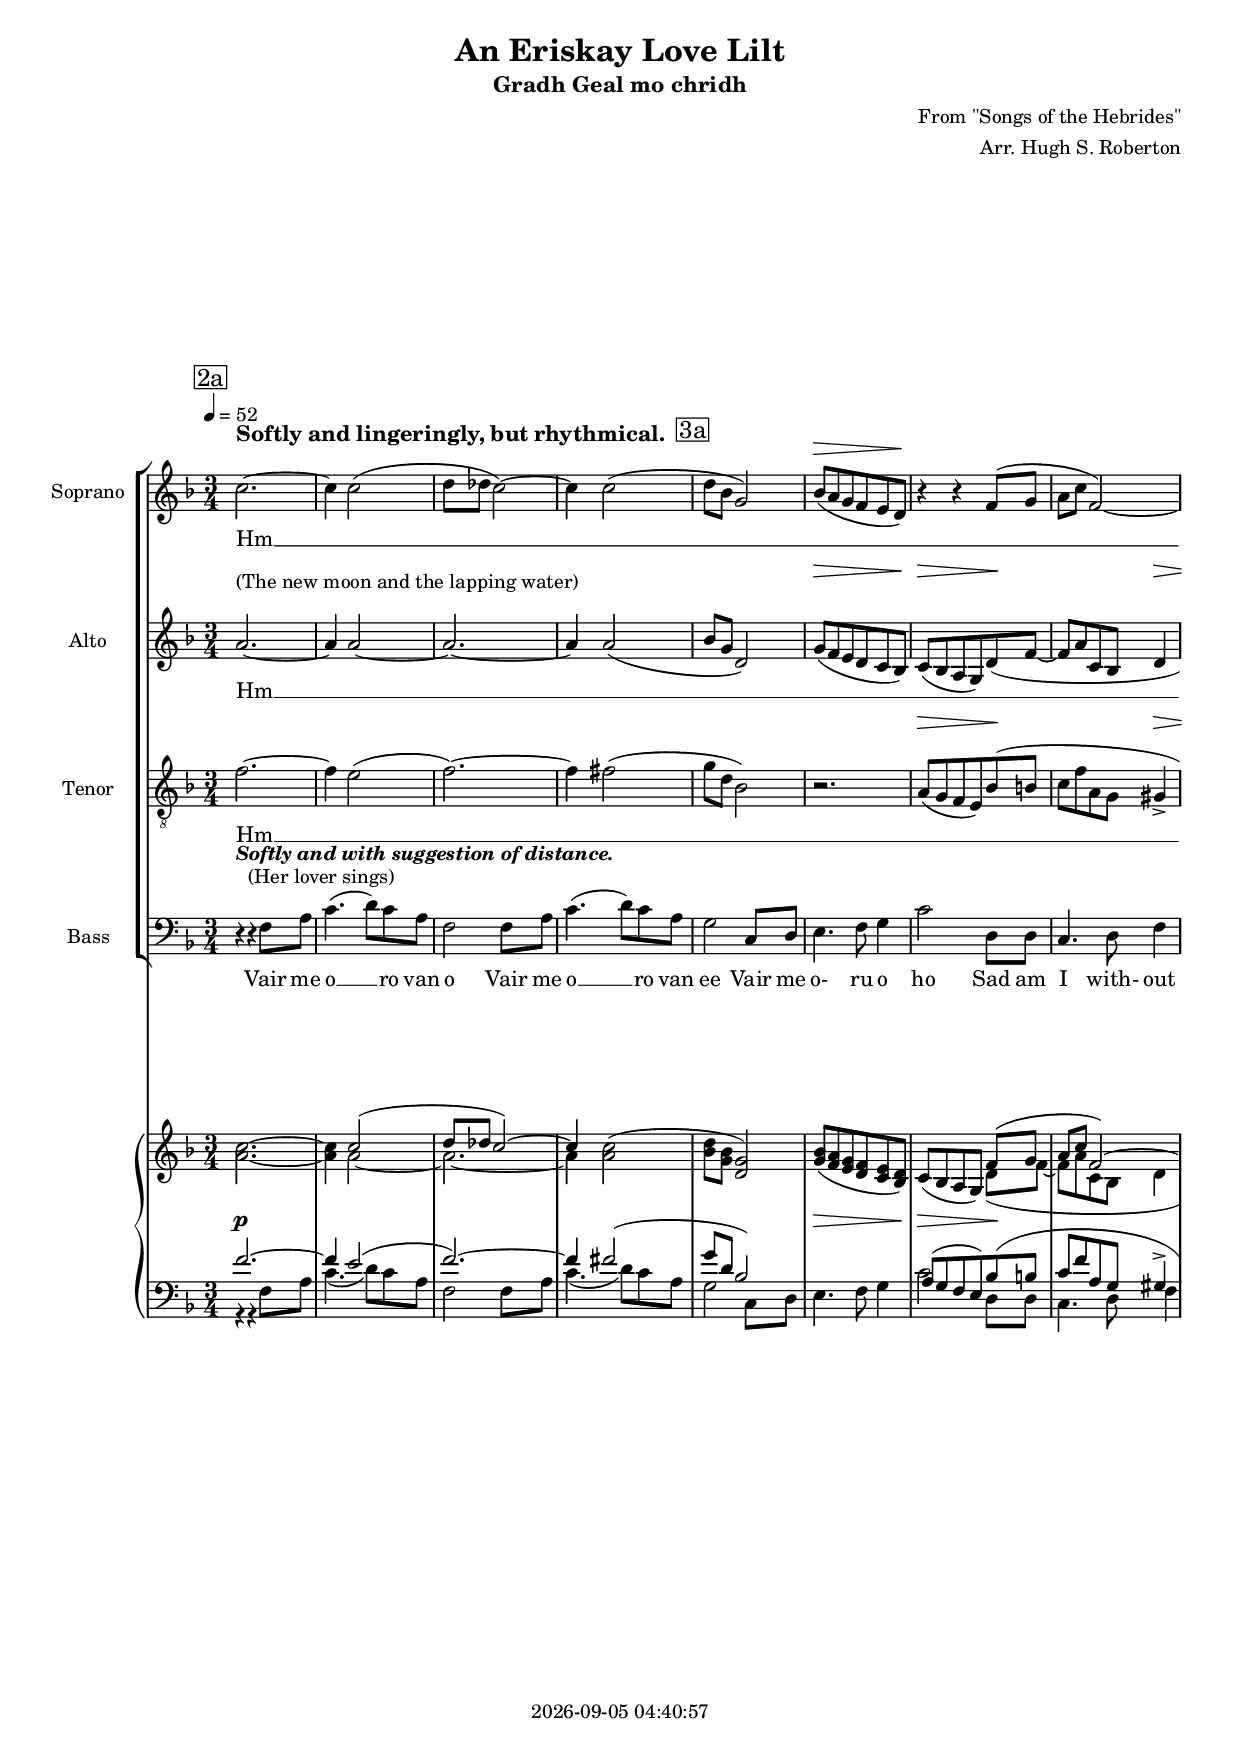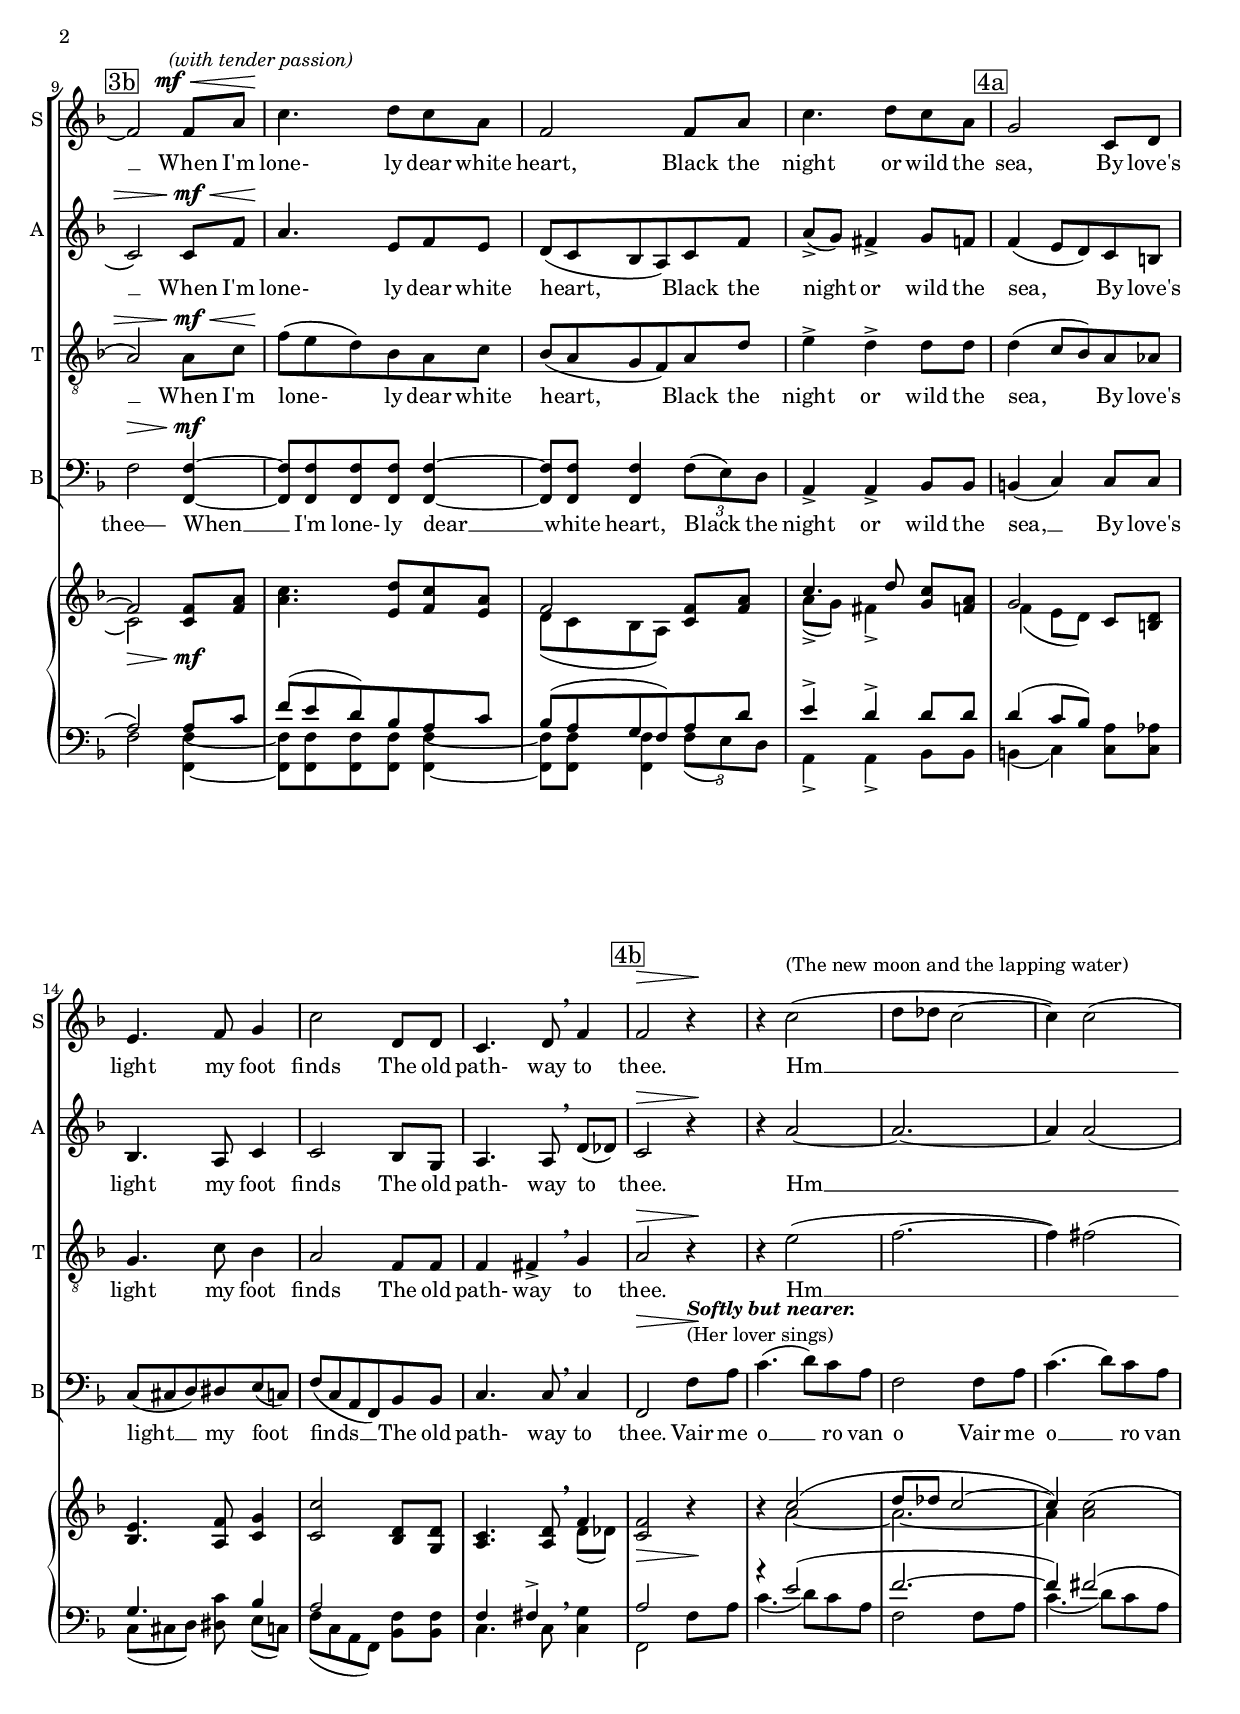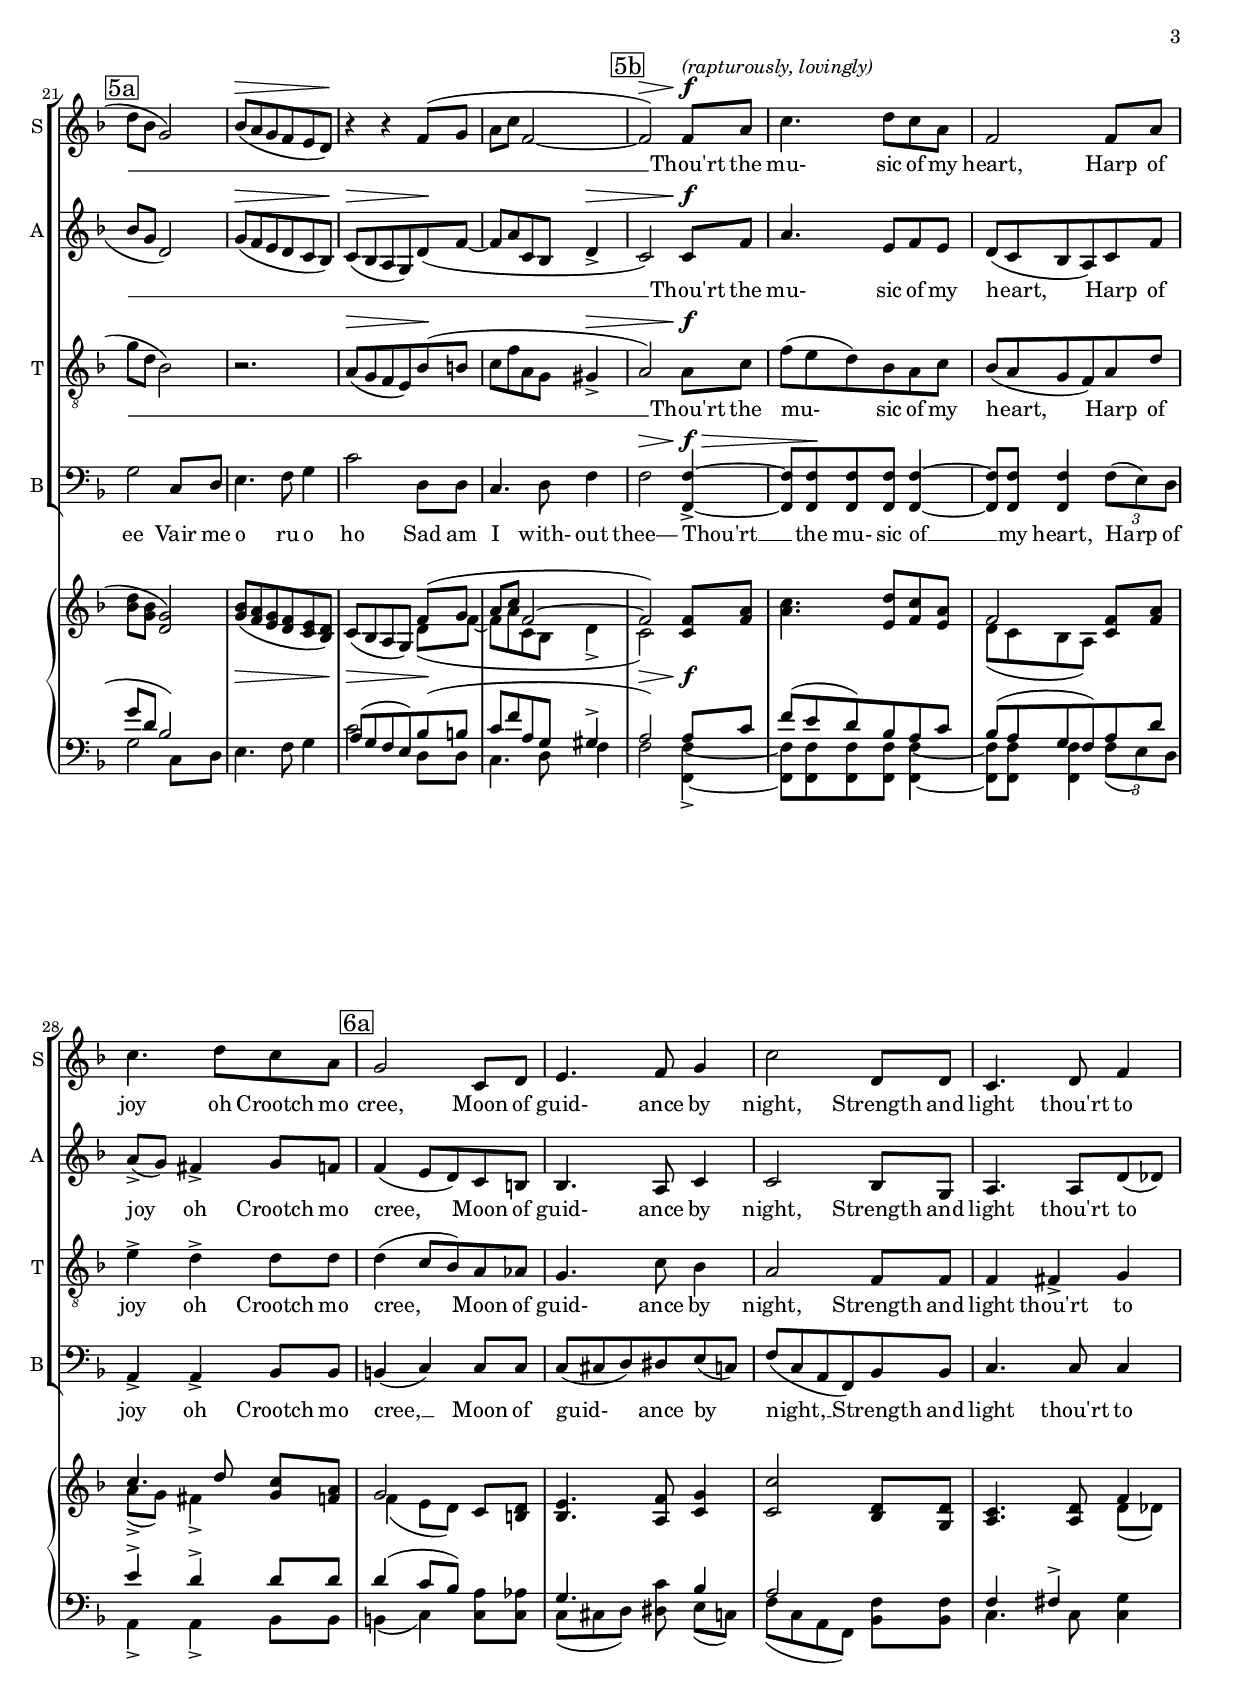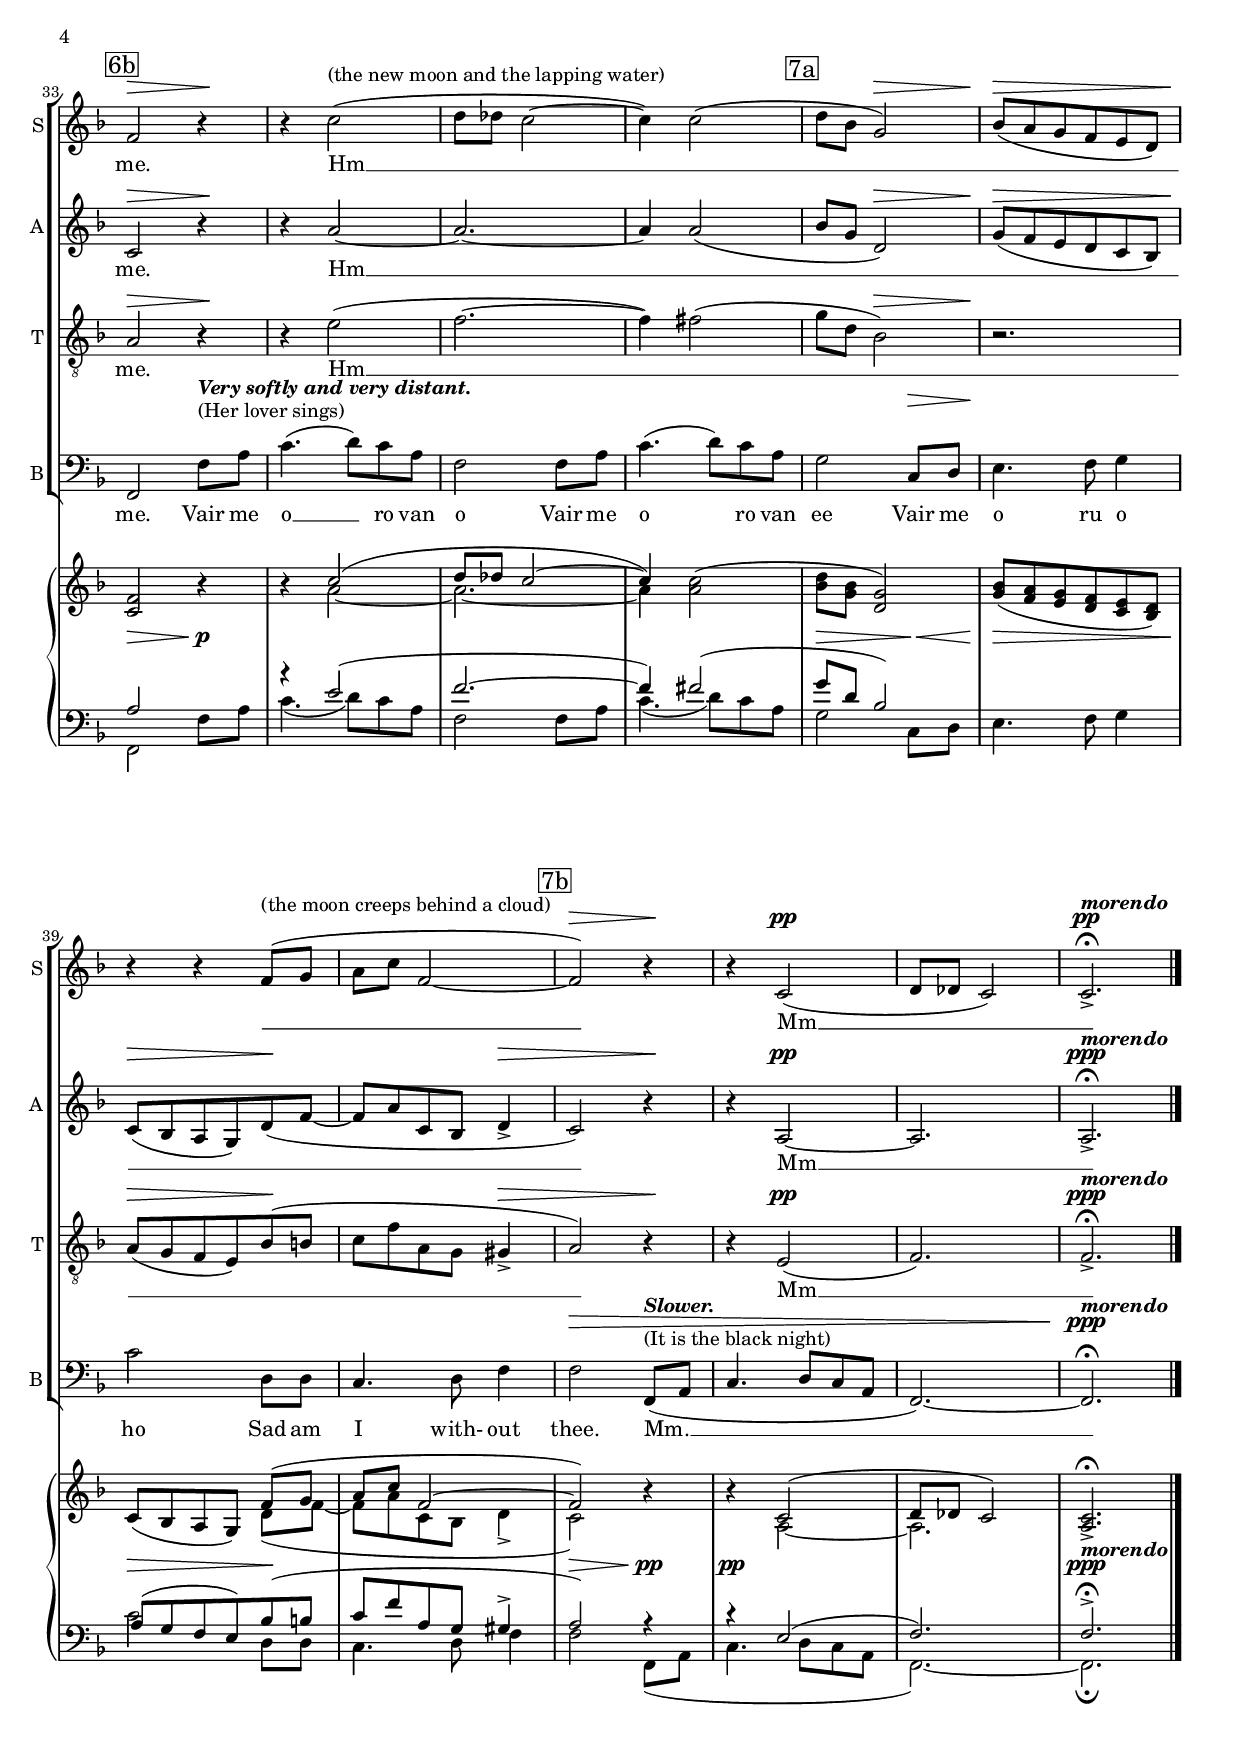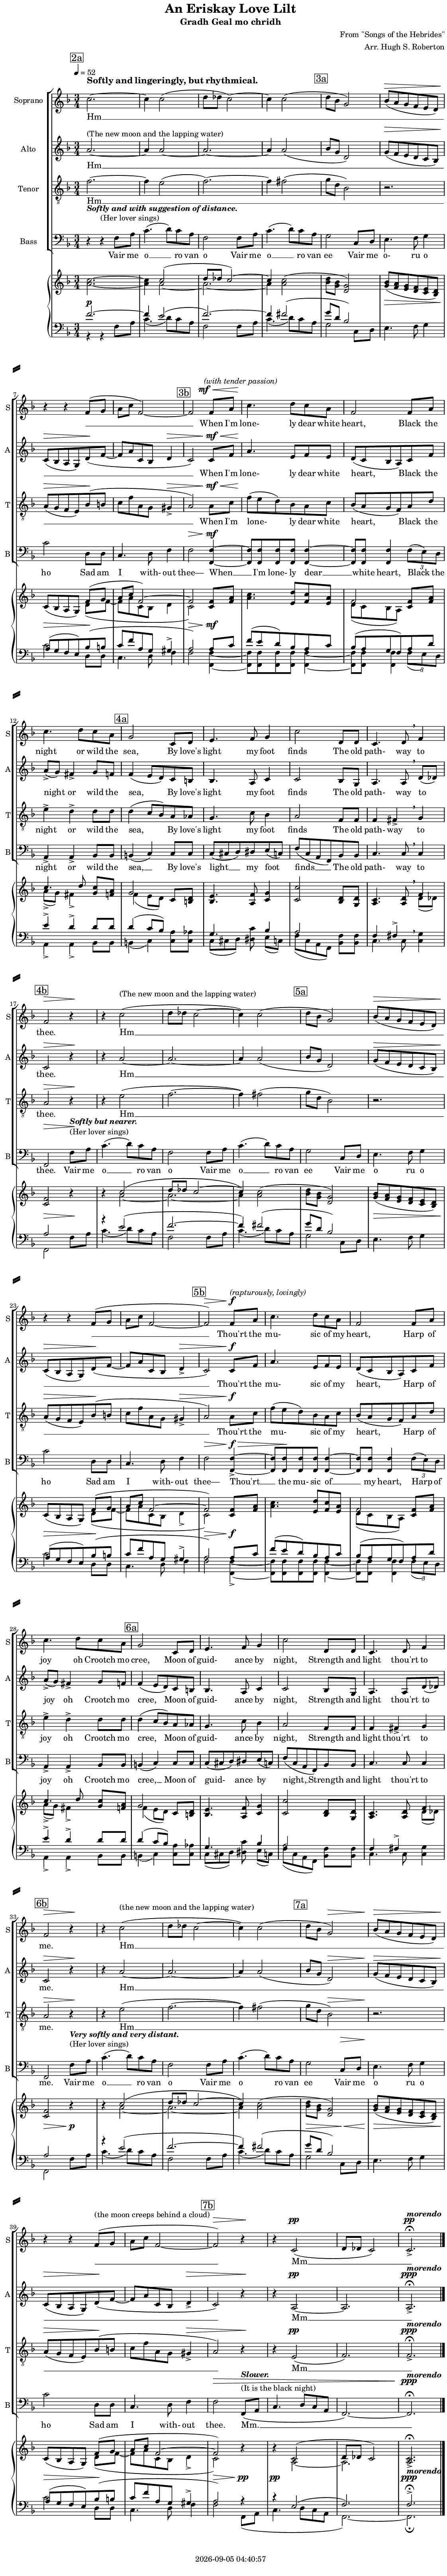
\version "2.20.2"

\include "articulate.ly"

today = #(strftime "%Y-%m-%d %H:%M:%S" (localtime (current-time)))

\header {
% centered at top
%  dedication  = "dedication"
  title       = "An Eriskay Love Lilt"
  subtitle    = "Gradh Geal mo chridh"
%  subsubtitle = "subsubtitle"
%  instrument  = "instrument"
  
% arrangement of following lines:
%
%  poet    composer
%  meter   arranger
%  piece       opus

  composer    = "From \"Songs of the Hebrides\""
  arranger    = "Arr. Hugh S. Roberton"
%  opus        = "opus"

%  poet        = "poet"
%  meter       = "meter"
%  piece       = "piece"

% centered at bottom
% tagline     = "tagline" % default lilypond version
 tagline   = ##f
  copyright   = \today
}

#(set-global-staff-size 17)

global = {
  \key f \major
  \time 3/4
%  \tempo 4=44
  \tempo 4=52
}

RehearsalTrack = {
%  \set Score.currentBarNumber = #5
%  \mark \markup { \box 5 }
%  \mark \markup { \circle "1a" }
  \mark \markup { \box "2a" } s2.*4
  \mark \markup { \box "3a" } s2.*4
  \mark \markup { \box "3b" } s2.*4
  \mark \markup { \box "4a" } s2.*4
  \mark \markup { \box "4b" } s2.*4
  \mark \markup { \box "5a" } s2.*4
  \mark \markup { \box "5b" } s2.*4
  \mark \markup { \box "6a" } s2.*4
  \mark \markup { \box "6b" } s2.*4
  \mark \markup { \box "7a" } s2.*4
  \mark \markup { \box "7b" } s2.*4
}

soprano = \relative c'' {
  \global
  c2.~
  c4 c2(
  d8 des c2)~
  c4 c2(
  d8 bes g2) % 3a
  bes8(a g f e d)
  r4 r f8( g
  a8 c f,2)~
  f2 f8 a % 3b
  c4. d8 c a
  f2 f8 a
  c4. d8 c a
  g2 c,8 d % 4a
  e4. f8 g4
  c2 d,8 d
  c4. d8 \breathe f4
  f2 r4 % 4b
  r4 c'2(
  d8 des c2~
  c4) c2(
  d8 bes g2) % 5a
  bes8(a g f e d)
  r4 r f8(g
  a8 c f,2~
  f2) f8 a % 5b
  c4. d8 c a
  f2 f8 a
  c4. d8 c a
  g2 c,8 d % 6a
  e4. f8 g4
  c2 d,8 d
  c4. d8 f4
  f2 r4 % 6b
  r4 c'2(
  d8 des c2~
  c4) c2(
  d8 bes g2) % 7a
  bes8(a g f e d)
  r4 r f8(g
  a8 c f,2~
  f2) r4 % 7b
  r4 c2(
  d8 des c2)
  c2.->\fermata
  \bar "|."
}

dynamicsSop = {
  \override DynamicTextSpanner.style = #'none
  s2.^\markup \upright \bold \large {Softly and lingeringly, but rhythmical.}
  s2.*3
  s2. % 3a
  s2.\>
  s2.\!
  s2.
  s4. s\mf\<^\markup {(with tender passion)} % 3b
  s2.\!
  s2.
  s2.
  s2.*4 % 4a
  s2\> s4\! % 4b
  s4 s2^\markup \upright {(The new moon and the lapping water)}
  s2.
  s2.
  s2. % 5a
  s2.\>
  s2.\!
  s2.
  s2\> s4\f^\markup {(rapturously, lovingly)} % 5b
  s2.*3
  s2.*4 % 6a
  s2\> s4\! % 6b
  s4 s2^\markup \upright {(the new moon and the lapping water)}
  s2.
  s2.
  s4 s2\> % 7a
  s2.\>
  s2\! s4^\markup \upright {(the moon creeps behind a cloud)}
  s2.
  s2\> s4\! % 7b
  s4 s2\pp
  s2.
  s2.\pp^\markup \bold morendo
}

wordsSop = \lyricmode {
  Hm __ _ _ _ _
  When I'm lone- ly dear white heart,
  Black the night or wild the sea,
  By love's light my foot finds
  The old path- way to thee.
  Hm __ _ _ _
  Thou'rt the mu- sic of my heart,
  Harp of joy oh Crootch mo cree,
  Moon of guid- ance by night,
  Strength and light thou'rt to me.
  Hm __ _ _ _
  Mm __ _
}

alto = \relative c'' {
  \global
  a2.~
  a4 a2~
  a2.~
  a4 a2(
  bes8 g d2) % 3a
  g8(f e d c bes)
  c8(bes a g) d'(f~
  f8 a c, bes d4
  c2) c8 f % 3b
  a4. e8 f e
  d8(c bes a) c f
  a8->(g) fis4-> g8 f
  f4(e8 d)c b % 4a
  bes4. a8 c4
  c2 bes8 g
  a4. a8 \breathe d8(des) %%% FIX
  c2 r4 % 4b
  r4 a'2~
  a2.~
  a4 a2(
  bes8 g d2) % 5a
  g8(f e d c bes)
  c8(bes a g) d'8(f~
  f8 a c, bes d4->
  c2) c8 f % 5b
  a4. e8 f e
  d8(c bes a) c f
  a8->(g) fis4-> g8 f
  f4(e8 d) c b % 6a
  bes4. a8 c4
  c2 bes8 g
  a4. a8 d8(des) %%% FIX
  c2 r4 % 6b
  r4 a'2~
  a2.~
  a4 a2(
  bes8 g d2) % 7a
  g8(f e d c bes)
  c8(bes a g) d'( f~
  f8 a c, bes d4->
  c2) r4 % 7b
  r4 a2~
  a2.
  a2.->\fermata
  \bar "|."
}

dynamicsAlto = {
  \override DynamicTextSpanner.style = #'none
  s2.-\markup \upright {(The new moon and the lapping water)}
  s2.*3
  s2. % 3a
  s2.\>
  s2\> s4\!
  s2 s4\>
  s2 s4\mf\< % 3b
  s2.\!
  s2.
  s2.
  s2.*4 % 4a
  s2\> s4\! % 4b
  s2.*3
  s2. % 5a
  s2.\>
  s2\> s4\!
  s2 s4\>
  s2 s4\f % 5b
  s2.*3
  s2.*4 % 6a
  s2\> s4\! % 6b
  s2.*3
  s4 s2\> % 7a
  s2.\>
  s2\> s4\!
  s2 s4\>
  s2 s4\! % 7b
  s4 s2\pp
  s2.
  s2.\ppp^\markup \bold morendo
}

wordsAlto = \lyricmode {
  Hm __ _ _ _ _ _
  When I'm lone- ly dear white heart,
  Black the night or wild the sea,
  By love's light my foot finds
  The old path- way to thee.
  Hm __ _ _ _ _
  Thou'rt the mu- sic of my heart,
  Harp of joy oh Crootch mo cree,
  Moon of guid- ance by night,
  Strength and light thou'rt to me.
  Hm __ _ _ _ _
  Mm __ _
}

wordsAltoMidi = \lyricmode {
  "Hm "  "" "" "" "" ""
  "\nWhen " "I'm " lone "ly " "dear " "white " "heart, "
  "\nBlack " "the " "night " "or " "wild " "the " "sea, "
  "\nBy " "love's " "light " "my " "foot " "finds "
  "\nThe " "old " path "way " "to " "thee. "
  "\nHm "  "" "" "" ""
  "\nThou'rt " "the " mu "sic " "of " "my " "heart, "
  "\nHarp " "of " "joy " "oh " "Crootch " "mo " "cree, "
  "\nMoon " "of " guid "ance " "by " "night, "
  "\nStrength " "and " "light " "thou'rt " "to " "me. "
  "\nHm "  "" "" "" ""
  "\nMm "  ""
}

tenor = \relative c' {
  \global
  f2.~
  f4 e2(
  f2.)~
  f4 fis2(
  g8 d bes2) % 3a
  r2.
  a8(g f e) bes'(b
  c8 f a, g gis4->
  a2) a8 c % 3b
  f8(e d) bes a c
  bes8(a g f) a d
  e4-> d-> d8 d
  d4(c8 bes) a aes % 4a
  g4. c8 bes4
  a2 f8 f
  f4 fis-> \breathe g
  a2 r4 % 4b
  r4 e'2(
  f2.~
  f4) fis2(
  g8 d bes2) % 5a
  r2.
  a8(g f e) bes'(b
  c8 f a, g gis4->
  a2) a8 c % 5b
  f8(e d) bes a c
  bes8(a g f) a d
  e4-> d-> d8 d
  d4(c8 bes) a aes % 6a
  g4. c8 bes4
  a2 f8 f
  f4 fis-> g
  a2 r4 % 6b
  r4 e'2(
  f2.~
  f4) fis2(
  g8 d bes2) % 7a
  r2.
  a8(g f e) bes'(b
  c8 f a, g gis4->
  a2) r4 % 7b
  r4 e2(
  f2.)
  f2.->\fermata
  \bar "|."
}

dynamicsTenor = {
  \override DynamicTextSpanner.style = #'none
  s2.*4
  s2. % 3a
  s2.
  s2\> s4\!
  s2 s4\>
  s2 s4\mf\< % 3b
  s2.\!
  s2.*2
  s2.*4 % 4a
  s2\> s4\! % 4b
  s2.*3
  s2. % 5a
  s2.
  s2\> s4\!
  s2 s4\>
  s2 s4\f % 5b
  s2.*3
  s2.*4 % 6a
  s2\> s4\! % 6b
  s2.*3
  s4 s2\> % 7a
  s2.\!
  s2\> s4\!
  s2 s4\>
  s2 s4\! % 7b
  s4 s2\pp
  s2.
  s2.\ppp^\markup \bold morendo
}

wordsTenor = \lyricmode {
  Hm __ _ _ _ _
  When I'm lone- ly dear white heart,
  Black the night or wild the sea,
  By love's light my foot finds
  The old path- way to thee.
  Hm __ _ _ _
  Thou'rt the mu- sic of my heart,
  Harp of joy oh Crootch mo cree,
  Moon of guid- ance by night,
  Strength and light thou'rt to me.
  Hm __ _ _ _
  Mm __ _
}

bass= \relative c {
  \global
  r4 r f8 a
  c4.(d8) c a
  f2 f8 a
  c4.(d8) c a
  g2 c,8 d % 3a
  e4. f8 g4
  c2 d,8 d
  c4. d8 f4
  f2 <f, f'>4~ % 3b
  q8 q q q q4~
  q8 q q4 \times 2/3 {f'8(e) d}
  a4-> a-> bes8 bes
  b4(c) c8 c % 4a
  c8(cis d) dis e(c)
  f8(c a f) bes bes
  c4. c8 \breathe c4
  f,2 f'8 a % 4b
  c4.(d8) c a
  f2 f8 a
  c4.(d8) c a
  g2 c,8 d % 5a
  e4. f8 g4
  c2 d,8 d
  c4. d8 f4
  f2 <f, f'>4-> ~ % 5b
  q8 q q q q4~
  q8 q q4 \times 2/3 {f'8(e) d}
  a4-> a-> bes8 bes
  b4(c) c8 c % 6a
  c8(cis d) dis e(c)
  f8(c a f) bes bes
  c4. c8 c4
  f,2 f'8 a % 6b
  c4.(d8) c a
  f2 f8 a
  c4.(d8) c a
  g2 c,8 d % 7a
  e4. f8 g4
  c2 d,8 d
  c4. d8 f4
  f2 f,8(a % 7b
  c4. d8 c a
  f2.)~
  f2.\fermata
  \bar "|."
}

dynamicsBass = {
  \override DynamicTextSpanner.style = #'none
  s4^\markup \bold {Softly and with suggestion of "distance."} s2-\markup \upright {(Her lover sings)}
  s2.*3
  s2.*4 % 3a
  s2\> s4\mf % 3b
  s2.*3
  s2.*4 % 4a
  s2\> s4\!-\markup \upright {(Her lover sings)}^\markup \bold {Softly but "nearer."} % 4b
  s2.*3
  s2.*4 % 5a
  s2\> s4\f\> % 5b
  s8 s\! s2
  s2.
  s2.
  s2.*4 % 6a
  \break s2 s4_\markup \upright {(Her lover sings)}^\markup \bold {Very softly and very "distant."} % 6b
  s2.*3
  s2 s4\> % 7a
  s2.\!
  s2.
  s2.
  s2\> s4_\markup \upright {(It is the black night)} ^\markup \bold Slower. % 7b
  s2.
  s2.
  s2.\ppp^\markup \bold morendo
}


wordsBass = \lyricmode {
  Vair me o __ ro van
  o Vair me o __ ro van
  ee Vair me o- ru o ho
  Sad am I with- out thee—
  When __ I'm lone- ly dear __ white heart,
  Black the night or wild the sea, __
  By love's light __ my foot finds __
  The old path- way to thee.
  Vair me o __ ro van o
  Vair me o __ ro van ee
  Vair me o ru o ho
  Sad am I with- out thee—
  Thou'rt __ the mu- sic of __ my heart,
  Harp of joy oh Crootch mo cree, __
  Moon of guid- ance by night, __
  Strength and light thou'rt to me.
  Vair me o __ ro van o
  Vair me o__ ro van ee
  Vair me o ru o ho
  Sad am I with- out thee.
  Mm. __
}

wordsBassMidi = \lyricmode {
  "Vair " "me " "o "  "ro " "van " "o "
  "\nVair " "me " "o "  "ro " "van " "ee "
  "\nVair " "me " o "ru " "o " "ho "
  "\nSad " "am " "I " with "out " "thee— "
  "\nWhen "  "I'm " lone "ly " "dear "  "white " "heart, "
  "\nBlack " "the " "night " "or " "wild " "the " "sea, " 
  "\nBy " "love's " "light "  "my " "foot " "finds " 
  "\nThe " "old " path "way " "to " "thee. "
  "\nVair " "me " "o "  "ro " "van " "o "
  "\nVair " "me " "o "  "ro " "van " "ee "
  "\nVair " "me " "o " "ru " "o " "ho "
  "\nSad " "am " "I " with "out " "thee— "
  "\nThou'rt "  "the " mu "sic " "of "  "my " "heart, "
  "\nHarp " "of " "joy " "oh " "Crootch " "mo " "cree, " 
  "\nMoon " "of " guid "ance " "by " "night, " 
  "\nStrength " "and " "light " "thou'rt " "to " "me. "
  "\nVair " "me " "o "  "ro " "van " "o "
  "\nVair " "me " "o__ " "ro " "van " "ee "
  "\nVair " "me " "o " "ru " "o " "ho "
  "\nSad " "am " "I " with "out " "thee. "
  "\nMm. " 
}

dynamicsPiano = {
  \override DynamicTextSpanner.style = #'none
  s2.\p
  s2.*3
  s2. % 3a
  s2.\>
  s2\> s4\!
  s2.
  s2\> s4\mf % 3b
  s2.*3
  s2.*4 % 4a
  s2\> s4\! % 4b
  s2.*3
  s2. % 5a
  s2.\>
  s2\> s4\!
  s2.
  s2\> s4\f % 5b
  s2.*3
  s2.*4 % 6a
  s2\> s4\p % 6b
  s2.*3
  s2\> s4\< % 7a
  s2.\>
  s2\> s4\!
  s2.
  s2\> s4\pp % 7b
  s2.\pp
  s2.
  s2.\ppp^\markup \bold morendo
}

\book {
  \score {
    \bookOutputSuffix "single"
    <<
      \new ChoirStaff <<
                                % Single soprano staff
        \new Dynamics \dynamicsSop
        \new Staff \with { instrumentName = #"Soprano" shortInstrumentName = #"S" } <<
          \new Voice \RehearsalTrack
          \new Voice = "soprano" \soprano
          \new Lyrics \lyricsto "soprano" \wordsSop
        >>
                                % Single alto staff
        \new Dynamics \dynamicsAlto
        \new Staff \with { instrumentName = #"Alto" shortInstrumentName = #"A" } <<
          \new Voice = "alto" \alto
          \new Lyrics \lyricsto "alto" \wordsAlto
        >>
                                % Single tenor staff
        \new Dynamics \dynamicsTenor
        \new Staff \with { instrumentName = #"Tenor" shortInstrumentName = #"T" } <<
          \clef "treble_8"
          \new Voice = "tenor" \tenor
          \new Lyrics \lyricsto "tenor" \wordsTenor
        >>
                                % Single bass staff
        \new Dynamics \dynamicsBass
        \new Staff \with { instrumentName = #"Bass" shortInstrumentName = #"B" } <<
          \clef "bass"
          \new Voice = "bass" \bass
          \new Lyrics \lyricsto "bass" \wordsBass
        >>
      >>
      \new PianoStaff <<
        \new Staff <<
          \set Staff.printPartCombineTexts = ##f
          \partCombine
          << \soprano >>
          << \alto    >>
        >>
        \new Dynamics \dynamicsPiano
        \new Staff <<
          \clef "bass"
          \set Staff.printPartCombineTexts = ##f
          \partCombine
          << \tenor >>
          << \bass  >>
        >>
      >>
    >>
    \layout {
      indent = 1.5\cm
      \context {
        \Staff \RemoveAllEmptyStaves
      }
    }
  }
}

\book {
  \bookOutputSuffix "singlepage"
  \paper {
    top-margin = 0
    left-margin = 7
    right-margin = 1
    paper-width = 190\mm
    page-breaking = #ly:one-page-breaking
    system-system-spacing.basic-distance = #22
    system-separator-markup = \slashSeparator
  }
  \score {
    <<
      \new ChoirStaff <<
                                % Single soprano staff
        \new Dynamics \dynamicsSop
        \new Staff \with { instrumentName = #"Soprano" shortInstrumentName = #"S" } <<
          \new Voice \RehearsalTrack
          \new Voice = "soprano" \soprano
          \new Lyrics \lyricsto "soprano" \wordsSop
        >>
                                % Single alto staff
        \new Dynamics \dynamicsAlto
        \new Staff \with { instrumentName = #"Alto" shortInstrumentName = #"A" } <<
          \new Voice = "alto" \alto
          \new Lyrics \lyricsto "alto" \wordsAlto
        >>
                                % Single tenor staff
        \new Dynamics \dynamicsTenor
        \new Staff \with { instrumentName = #"Tenor" shortInstrumentName = #"T" } <<
          \clef "treble_8"
          \new Voice = "tenor" \tenor
          \new Lyrics \lyricsto "tenor" \wordsTenor
        >>
                                % Single bass staff
        \new Dynamics \dynamicsBass
        \new Staff \with { instrumentName = #"Bass" shortInstrumentName = #"B" } <<
          \clef "bass"
          \new Voice = "bass" \bass
          \new Lyrics \lyricsto "bass" \wordsBass
        >>
      >>
      \new PianoStaff <<
        \new Staff <<
          \set Staff.printPartCombineTexts = ##f
          \partCombine
          << \soprano >>
          << \alto    >>
        >>
        \new Dynamics \dynamicsPiano
        \new Staff <<
          \clef "bass"
          \set Staff.printPartCombineTexts = ##f
          \partCombine
          << \tenor >>
          << \bass  >>
        >>
      >>
    >>
    \layout {
      indent = 1.5\cm
      \context {
        \Staff \RemoveAllEmptyStaves
      }
    }
  }
}

\book {
  \score {
    \bookOutputSuffix "midi"
                                %   \articulate
    <<
      \new ChoirStaff <<
                                % Single soprano staff
        \new Dynamics \dynamicsSop
        \new Staff \with { instrumentName = #"Soprano" shortInstrumentName = #"S" } <<
          \new Voice \RehearsalTrack
          \new Voice = "soprano" \soprano
                                %           \new Lyrics \lyricsto "soprano" \wordsSop
        >>
                                % Single alto staff
        \new Dynamics \dynamicsAlto
        \new Staff \with { instrumentName = #"Alto" shortInstrumentName = #"A" } <<
          \new Voice = "alto" \alto
          \new Lyrics \lyricsto "alto" \wordsAltoMidi
        >>
                                % Single tenor staff
        \new Dynamics \dynamicsTenor
        \new Staff \with { instrumentName = #"Tenor" shortInstrumentName = #"T" } <<
          \clef "treble_8"
          \new Voice = "tenor" \tenor
                                %           \new Lyrics \lyricsto "tenor" \wordsTenor
        >>
                                % Single bass staff
        \new Dynamics \dynamicsBass
        \new Staff \with { instrumentName = #"Bass" shortInstrumentName = #"B" } <<
          \clef "bass"
          \new Voice = "bass" \bass
                                %          \new Lyrics \lyricsto "bass" \wordsBassMidi
        >>
      >>
      \new PianoStaff <<
        \new Staff <<
          \set Staff.printPartCombineTexts = ##f
          \partCombine
          << \soprano >>
          << \alto    >>
        >>
        \new Dynamics \dynamicsPiano
        \new Staff <<
          \clef "bass"
          \set Staff.printPartCombineTexts = ##f
          \partCombine
          << \tenor >>
          << \bass  >>
        >>
      >>
    >>
    \midi {}
  }
}

\book {
  \score {
    \bookOutputSuffix "midi-bass"
                                %   \articulate
    <<
      \new ChoirStaff <<
                                % Single soprano staff
        \new Dynamics \dynamicsSop
        \new Staff \with { instrumentName = #"Soprano" shortInstrumentName = #"S" } <<
          \new Voice \RehearsalTrack
          \new Voice = "soprano" \soprano
                                %           \new Lyrics \lyricsto "soprano" \wordsSop
        >>
                                % Single alto staff
        \new Dynamics \dynamicsAlto
        \new Staff \with { instrumentName = #"Alto" shortInstrumentName = #"A" } <<
          \new Voice = "alto" \alto
                                %           \new Lyrics \lyricsto "alto" \wordsAltoMidi
        >>
                                % Single tenor staff
        \new Dynamics \dynamicsTenor
        \new Staff \with { instrumentName = #"Tenor" shortInstrumentName = #"T" } <<
          \clef "treble_8"
          \new Voice = "tenor" \tenor
                                %           \new Lyrics \lyricsto "tenor" \wordsTenor
        >>
                                % Single bass staff
        \new Dynamics \dynamicsBass
        \new Staff \with { instrumentName = #"Bass" shortInstrumentName = #"B" } <<
          \clef "bass"
          \new Voice = "bass" \bass
          \new Lyrics \lyricsto "bass" \wordsBassMidi
        >>
      >>
      \new PianoStaff <<
        \new Staff <<
          \set Staff.printPartCombineTexts = ##f
          \partCombine
          << \soprano >>
          << \alto    >>
        >>
        \new Dynamics \dynamicsPiano
        \new Staff <<
          \clef "bass"
          \set Staff.printPartCombineTexts = ##f
          \partCombine
          << \tenor >>
          << \bass  >>
        >>
      >>
    >>
    \midi {}
  }
}
